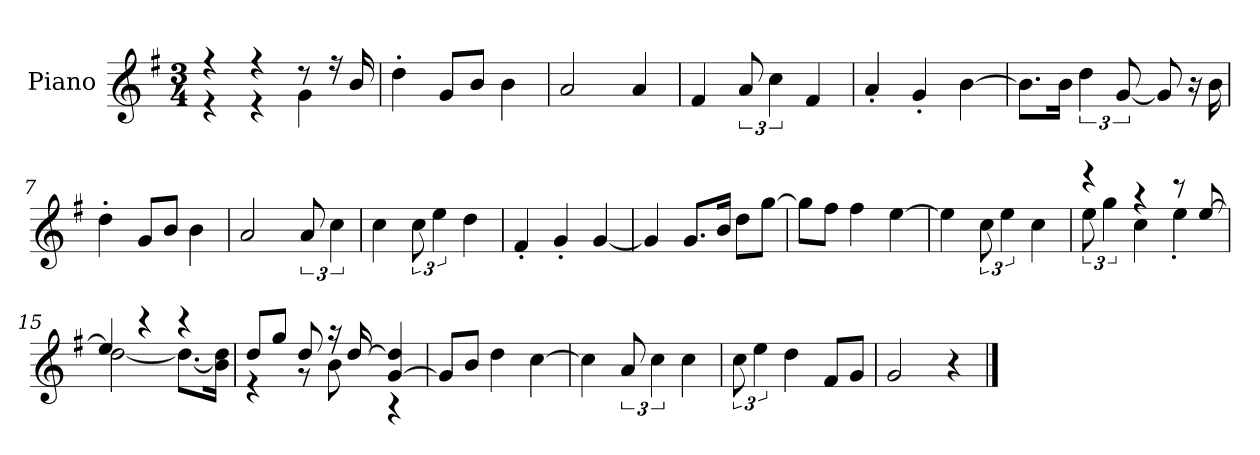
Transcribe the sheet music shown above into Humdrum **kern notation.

**kern
*part1
*staff1
*I"Piano
*I'P-no
*clefG2
*k[f#]
*M3/4
*MM178
=1
*^
4r	4r
4r	4r
8r	4g\
16r	.
16b/	.
*v	*v
=2
4dd'\
8g/L
8b/J
4b\
=3
2a/
4a/
=4
4f#/
12a/
6cc\
4f#/
=5
4a'/
4g'/
[4b\
=6
8.b\L]
16b\Jk
6dd\
[12g/
8g/]
16r
16b\
=7
4dd'\
8g/L
8b/J
4b\
=8
2a/
12a/
6cc\
!!LO:LB:g=z
=9
4cc\
12cc\
6ee\
4dd\
=10
4f#'/
4g'/
[4g/
=11
4g/]
8.g/L
16b/Jk
8dd\L
[8gg\J
=12
8gg\L]
8ff#\J
4ff#\
[4ee\
=13
4ee\]
12cc\
6ee\
4cc\
=14
*^
4r	12ee\
.	6gg\
4r	4cc\
8r	4ee'\
[8ee/	.
=15	=15
4ee/]	[2dd\
4r	.
4r	8.dd\L_
.	16b\ 16dd\]Jk
=16	=16
8dd/L	4r
8gg/J	.
8dd/	8r
16r	8b\
[16dd/	.
[4g/ 4dd/]	4r
*v	*v
!!LO:LB:g=z
=17
8g/L]
8b/J
4dd\
[4cc\
=18
4cc\]
12a/
6cc\
4cc\
=19
12cc\
6ee\
4dd\
8f#/L
8g/J
=20
2g/
4r
==
*-
